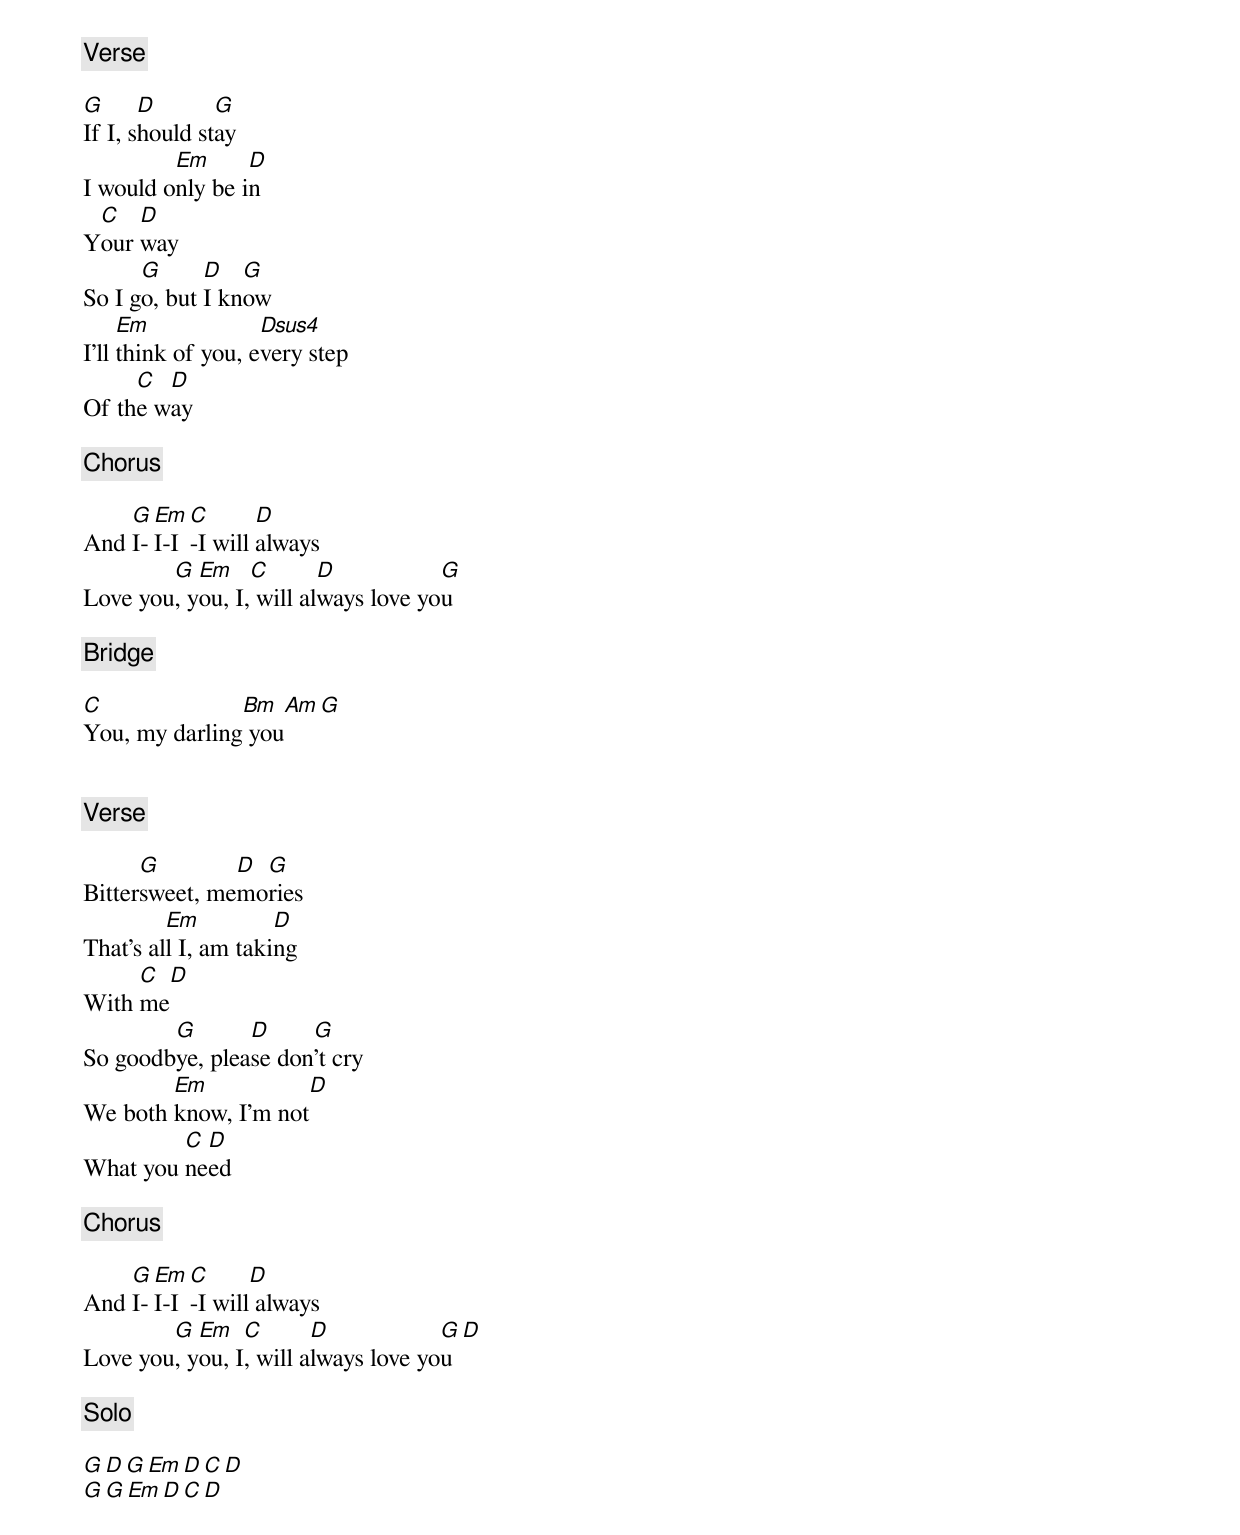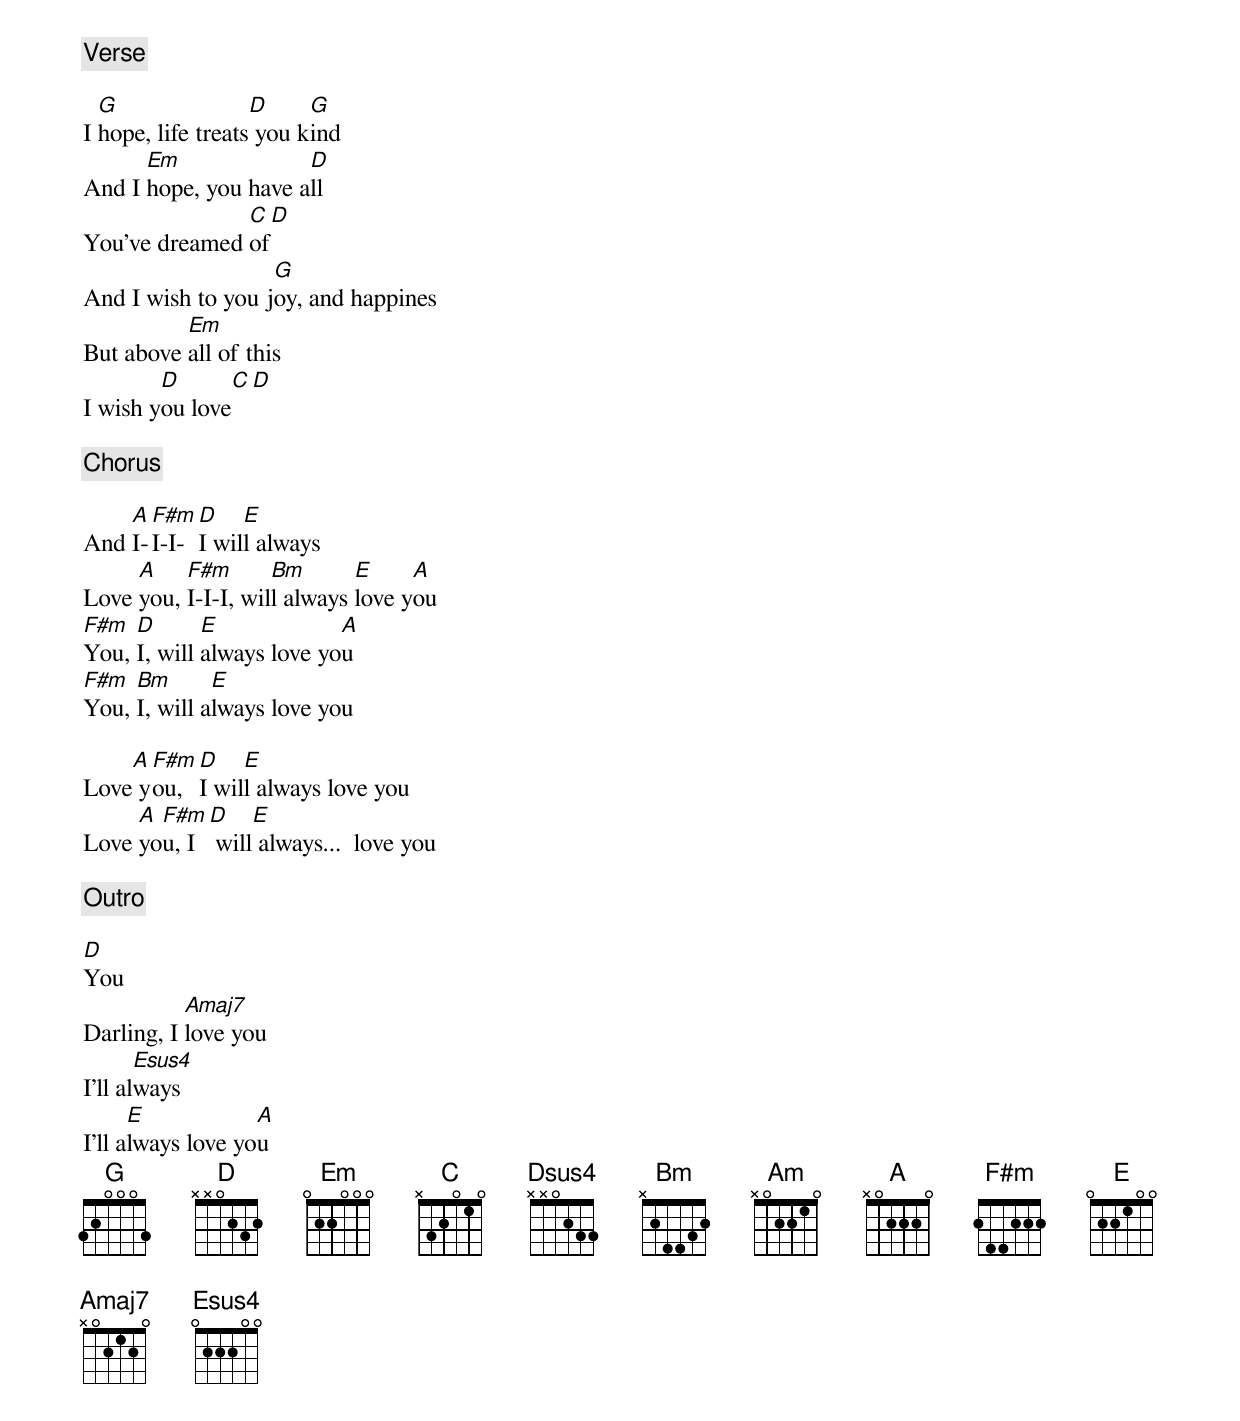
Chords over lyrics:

[Verse]

G      D       G
If I, should stay
         Em      D
I would only be in
 C   D
Your way
      G      D   G
So I go, but I know
     Em             Dsus4
I'll think of you, every step
     C  D
Of the way

[Chorus]

    G Em C       D
And I-I-I-I will always
        G  Em    C       D           G
Love you, you, I, will always love you

[Bridge]

C              Bm   Am  G
You, my darling you


[Verse]

      G        D G
Bittersweet, memories
         Em          D
That's all I, am taking
     C D
With me
        G       D     G
So goodbye, please don't cry
        Em            D
We both know, I'm not
         C D
What you need

[Chorus]

    G Em C      D
And I-I-I-I will always
        G  Em   C       D            G    D
Love you, you, I, will always love you

[Solo]

G D  G  Em  D  C  D
G    G  Em  D  C  D


[Verse]

  G                D     G
I hope, life treats you kind
      Em              D
And I hope, you have all
               C D
You've dreamed of
                   G
And I wish to you joy, and happines
          Em
But above all of this
        D      C D
I wish you love

[Chorus]

    A F#m D    E
And I-I-I-I will always
     A    F#m       Bm       E     A
Love you, I-I-I, will always love you
F#m  D       E             A
You, I, will always love you
F#m  Bm       E
You, I, will always love you

    A F#m D    E
Love you, I will always love you
     A F#m D    E
Love you, I will always...  love you

[Outro]

D
You
           Amaj7
Darling, I love you
       Esus4
I'll always
      E            A
I'll always love you
